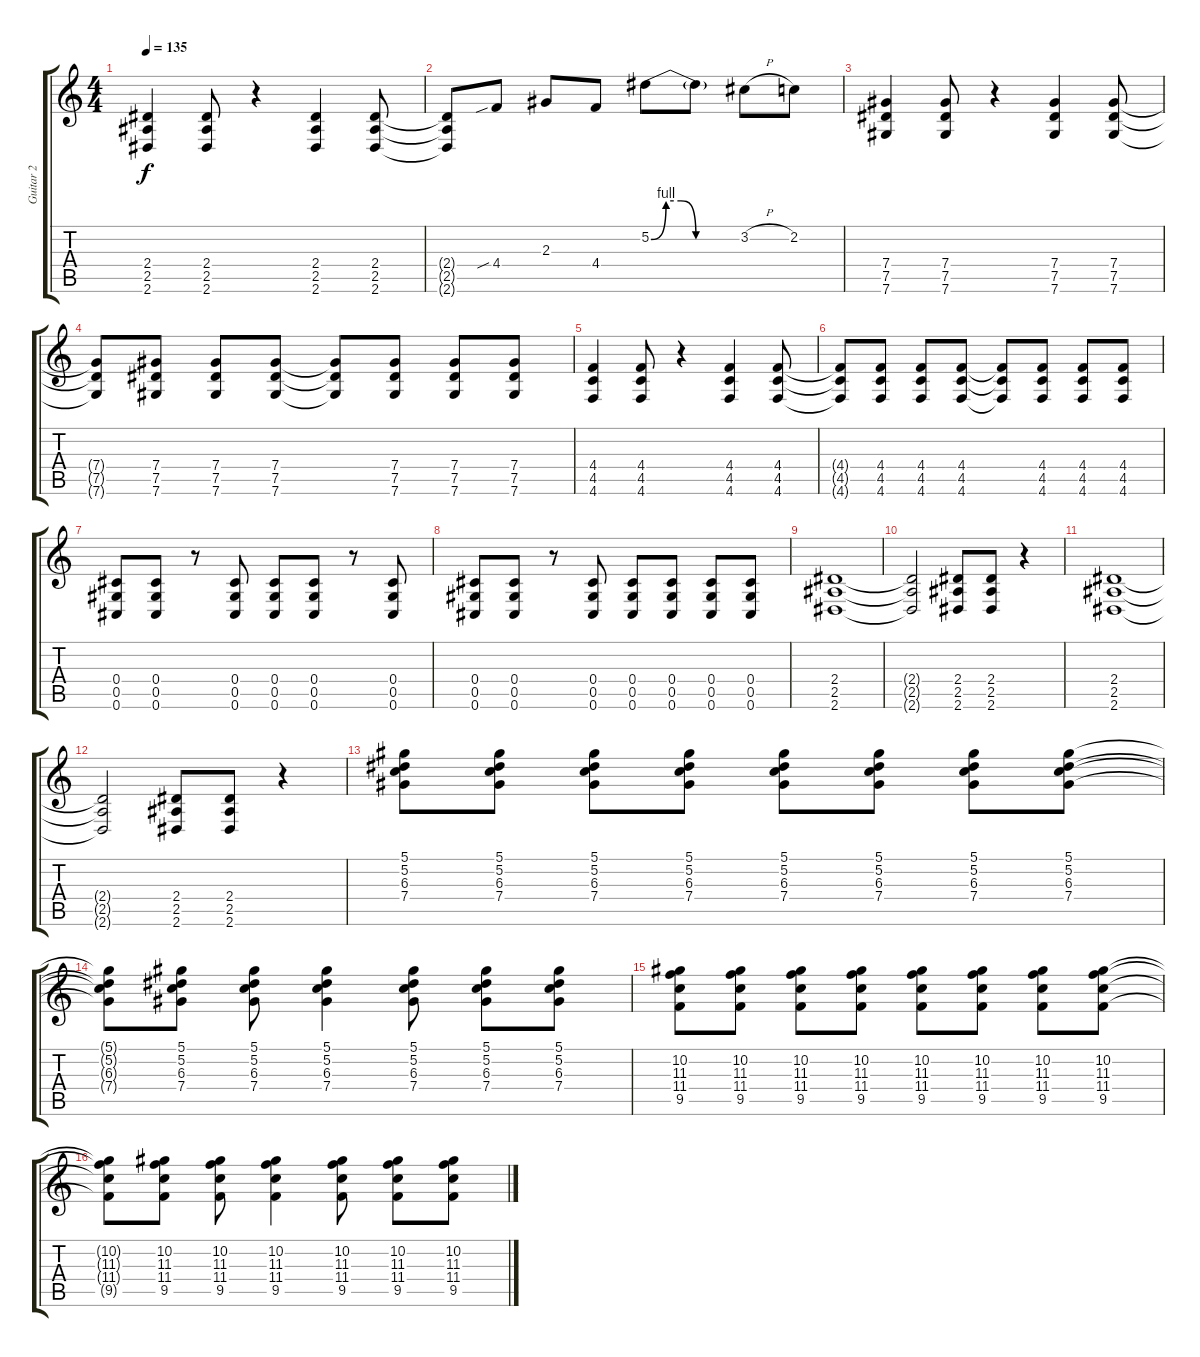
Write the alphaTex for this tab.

\track ("Guitar 2" "Guitar 2") {instrument overdrivenguitar}
\staff {score tabs}
\tuning (Eb4 Bb3 Gb3 Db3 Ab2 Db2) {hide}
\ts (4 4)
\tempo 135
\clef g2
\ks c
(2.4 2.5 2.6).4{dy f} (2.4 2.5 2.6).8 r.4 (2.4 2.5 2.6).4 (2.4 2.5 2.6).8 |
(2.4{t} 2.5{t} 2.6{t}).8 4.4{sib}.8 2.3.8 4.4.8 5.2{be (custom 0 0 10 4 20 4 30 0 60 0)}.8 5.2{t}.8 3.2{h}.8 2.2.8 |
(7.4 7.5 7.6).4 (7.4 7.5 7.6).8 r.4 (7.4 7.5 7.6).4 (7.4 7.5 7.6).8 |
(7.4{t} 7.5{t} 7.6{t}).8 (7.4 7.5 7.6).8 (7.4 7.5 7.6).8 (7.4 7.5 7.6).8 (7.4{t} 7.5{t} 7.6{t}).8 (7.4 7.5 7.6).8 (7.4 7.5 7.6).8 (7.4 7.5 7.6).8 |
(4.4 4.5 4.6).4 (4.4 4.5 4.6).8 r.4 (4.4 4.5 4.6).4 (4.4 4.5 4.6).8 |
(4.4{t} 4.5{t} 4.6{t}).8 (4.4 4.5 4.6).8 (4.4 4.5 4.6).8 (4.4 4.5 4.6).8 (4.4{t} 4.5{t} 4.6{t}).8 (4.4 4.5 4.6).8 (4.4 4.5 4.6).8 (4.4 4.5 4.6).8 |
(0.4 0.5 0.6).8 (0.4 0.5 0.6).8 r.8 (0.4 0.5 0.6).8 (0.4 0.5 0.6).8 (0.4 0.5 0.6).8 r.8 (0.4 0.5 0.6).8 |
(0.4 0.5 0.6).8 (0.4 0.5 0.6).8 r.8 (0.4 0.5 0.6).8 (0.4 0.5 0.6).8 (0.4 0.5 0.6).8 (0.4 0.5 0.6).8 (0.4 0.5 0.6).8 |
(2.4 2.5 2.6).1 |
(2.4{t} 2.5{t} 2.6{t}).2 (2.4 2.5 2.6).8 (2.4 2.5 2.6).8 r.4 |
(2.4 2.5 2.6).1 |
(2.4{t} 2.5{t} 2.6{t}).2 (2.4 2.5 2.6).8 (2.4 2.5 2.6).8 r.4 |
(5.1 5.2 6.3 7.4).8 (5.1 5.2 6.3 7.4).8 (5.1 5.2 6.3 7.4).8 (5.1 5.2 6.3 7.4).8 (5.1 5.2 6.3 7.4).8 (5.1 5.2 6.3 7.4).8 (5.1 5.2 6.3 7.4).8 (5.1 5.2 6.3 7.4).8 |
(5.1{t} 5.2{t} 6.3{t} 7.4{t}).8 (5.1 5.2 6.3 7.4).8 (5.1 5.2 6.3 7.4).8 (5.1 5.2 6.3 7.4).4 (5.1 5.2 6.3 7.4).8 (5.1 5.2 6.3 7.4).8 (5.1 5.2 6.3 7.4).8 |
(10.2 11.3 11.4 9.5).8 (10.2 11.3 11.4 9.5).8 (10.2 11.3 11.4 9.5).8 (10.2 11.3 11.4 9.5).8 (10.2 11.3 11.4 9.5).8 (10.2 11.3 11.4 9.5).8 (10.2 11.3 11.4 9.5).8 (10.2 11.3 11.4 9.5).8 |
(10.2{t} 11.3{t} 11.4{t} 9.5{t}).8 (10.2 11.3 11.4 9.5).8 (10.2 11.3 11.4 9.5).8 (10.2 11.3 11.4 9.5).4 (10.2 11.3 11.4 9.5).8 (10.2 11.3 11.4 9.5).8 (10.2 11.3 11.4 9.5).8
